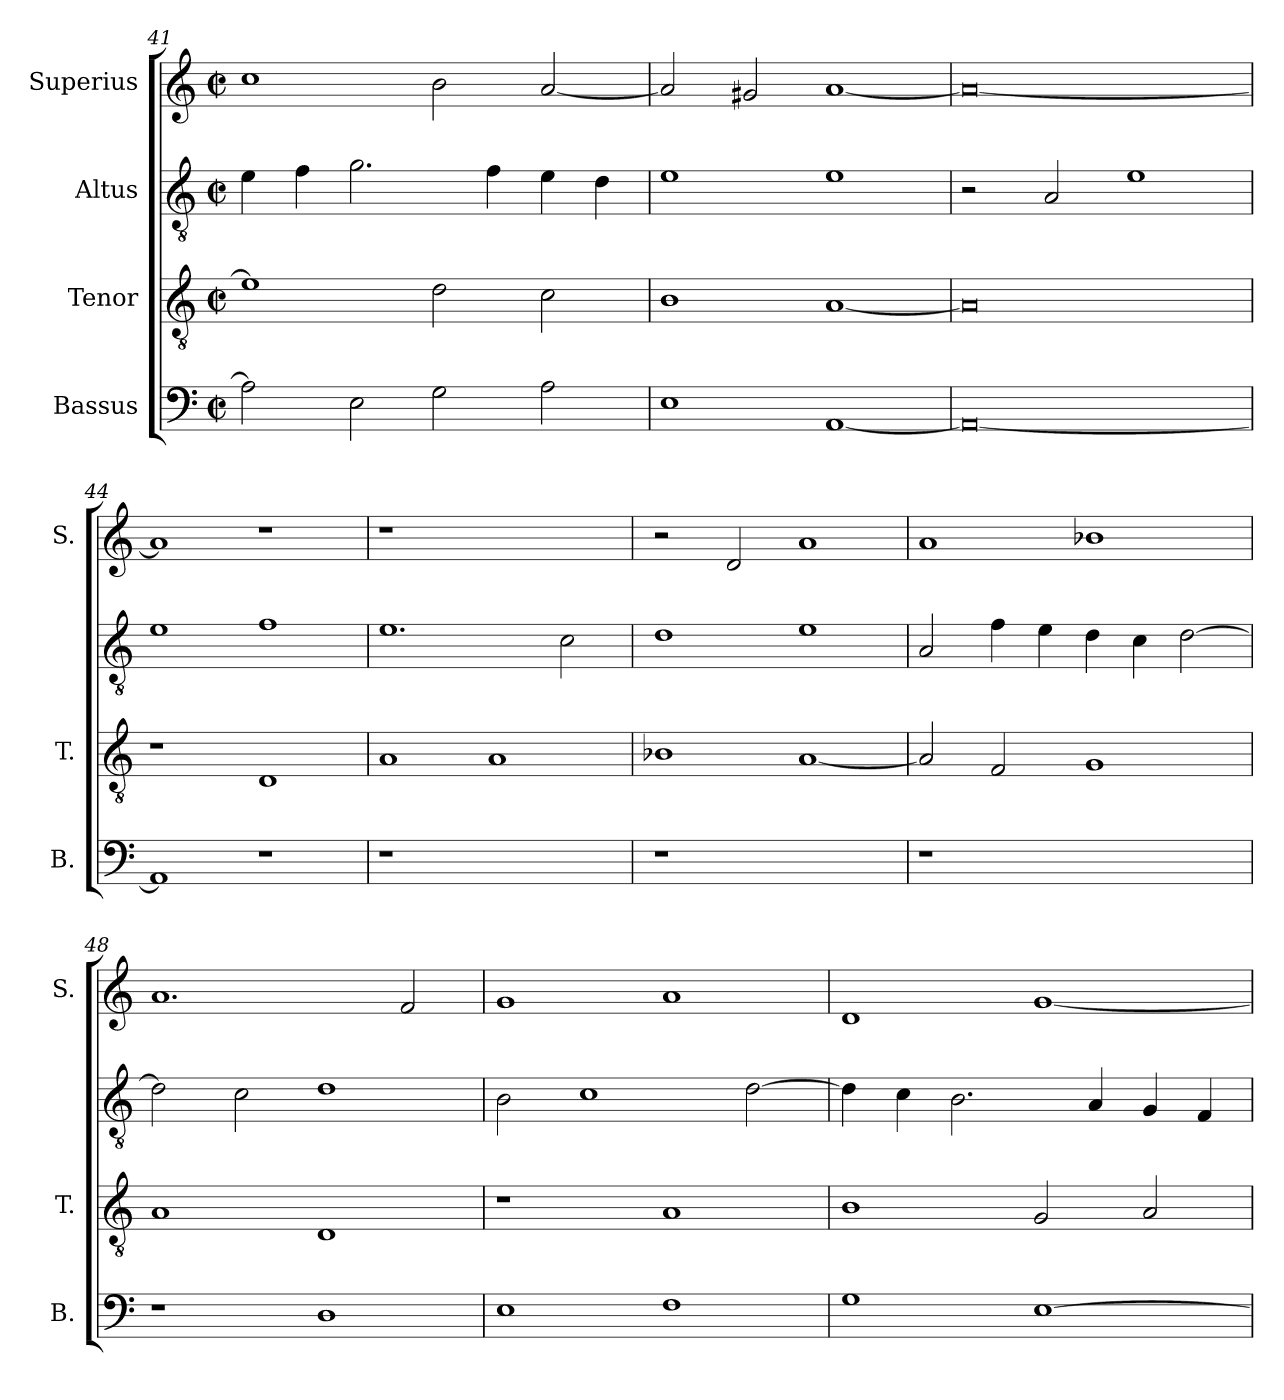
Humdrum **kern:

**kern	**kern	**kern	**kern
*part4	*part3	*part2	*part1
*staff4	*staff3	*staff2	*staff1
*I"Bassus	*I"Tenor	*I"Altus	*I"Superius
*I'B.	*I'T.	*	*I'S.
*clefF4	*clefGv2	*clefGv2	*clefG2
*	*ITrd7c12	*ITrd7c12	*
*k[]	*k[]	*k[]	*k[]
*C:	*C:	*C:	*C:
*M2/2	*M2/2	*M2/2	*M2/2
*met(c|)	*met(c|)	*met(c|)	*met(c|)
=41	=41	=41	=41
2Ai\]	1Ei]	4Ei\	1cci
.	.	4Fi\	.
2Ei\	.	2.Gi\	.
2Gi\	2Di\	.	2bi\
.	.	4Fi\	.
2Ai\	2Ci\	4Ei\	[<2ai/
.	.	4Di\	.
=42	=42	=42	=42
1Ei	1BBi	1Ei	2ai/]
.	.	.	2g#Xi/
[<1AAi	[<1AAi	1Ei	[<1ai
=43	=43	=43	=43
0AAi_<	0AAi]	2r	0ai_<
.	.	2AAi/	.
.	.	1Ei	.
=44	=44	=44	=44
1AAi]	1r	1Ei	1ai]
1r	1DDi	1Fi	1r
=45	=45	=45	=45
!LO:N:vis=1	!	!	!LO:N:vis=1
1r	1AAi	1.Ei	1r
1ryy	1AAi	.	1ryy
.	.	2Ci\	.
!!LO:LB:g=z
=46	=46	=46	=46
!LO:N:vis=1	!	!	!
1r	1BB-Xi	1Di	2r
.	.	.	2di/
1ryy	[<1AAi	1Ei	1ai
=47	=47	=47	=47
!LO:N:vis=1	!	!	!
1r	2AAi/]	2AAi/	1ai
.	2FFi/	4Fi\	.
.	.	4Ei\	.
1ryy	1GGi	4Di\	1b-Xi
.	.	4Ci\	.
.	.	[>2Di\	.
=48	=48	=48	=48
1r	1AAi	2Di\]	1.ai
.	.	2Ci\	.
1Di	1DDi	1Di	.
.	.	.	2fi/
=49	=49	=49	=49
1Ei	1r	2BBi\	1gi
.	.	1Ci	.
1Fi	1AAi	.	1ai
.	.	[>2Di\	.
=50	=50	=50	=50
1Gi	1BBi	4Di\]	1di
.	.	4Ci\	.
.	.	2.BBi\	.
[>1Ei	2GGi/	.	[<1gi
.	.	4AAi/	.
.	2AAi/	4GGi/	.
.	.	4FFi/	.
=	=	=	=
*-	*-	*-	*-
